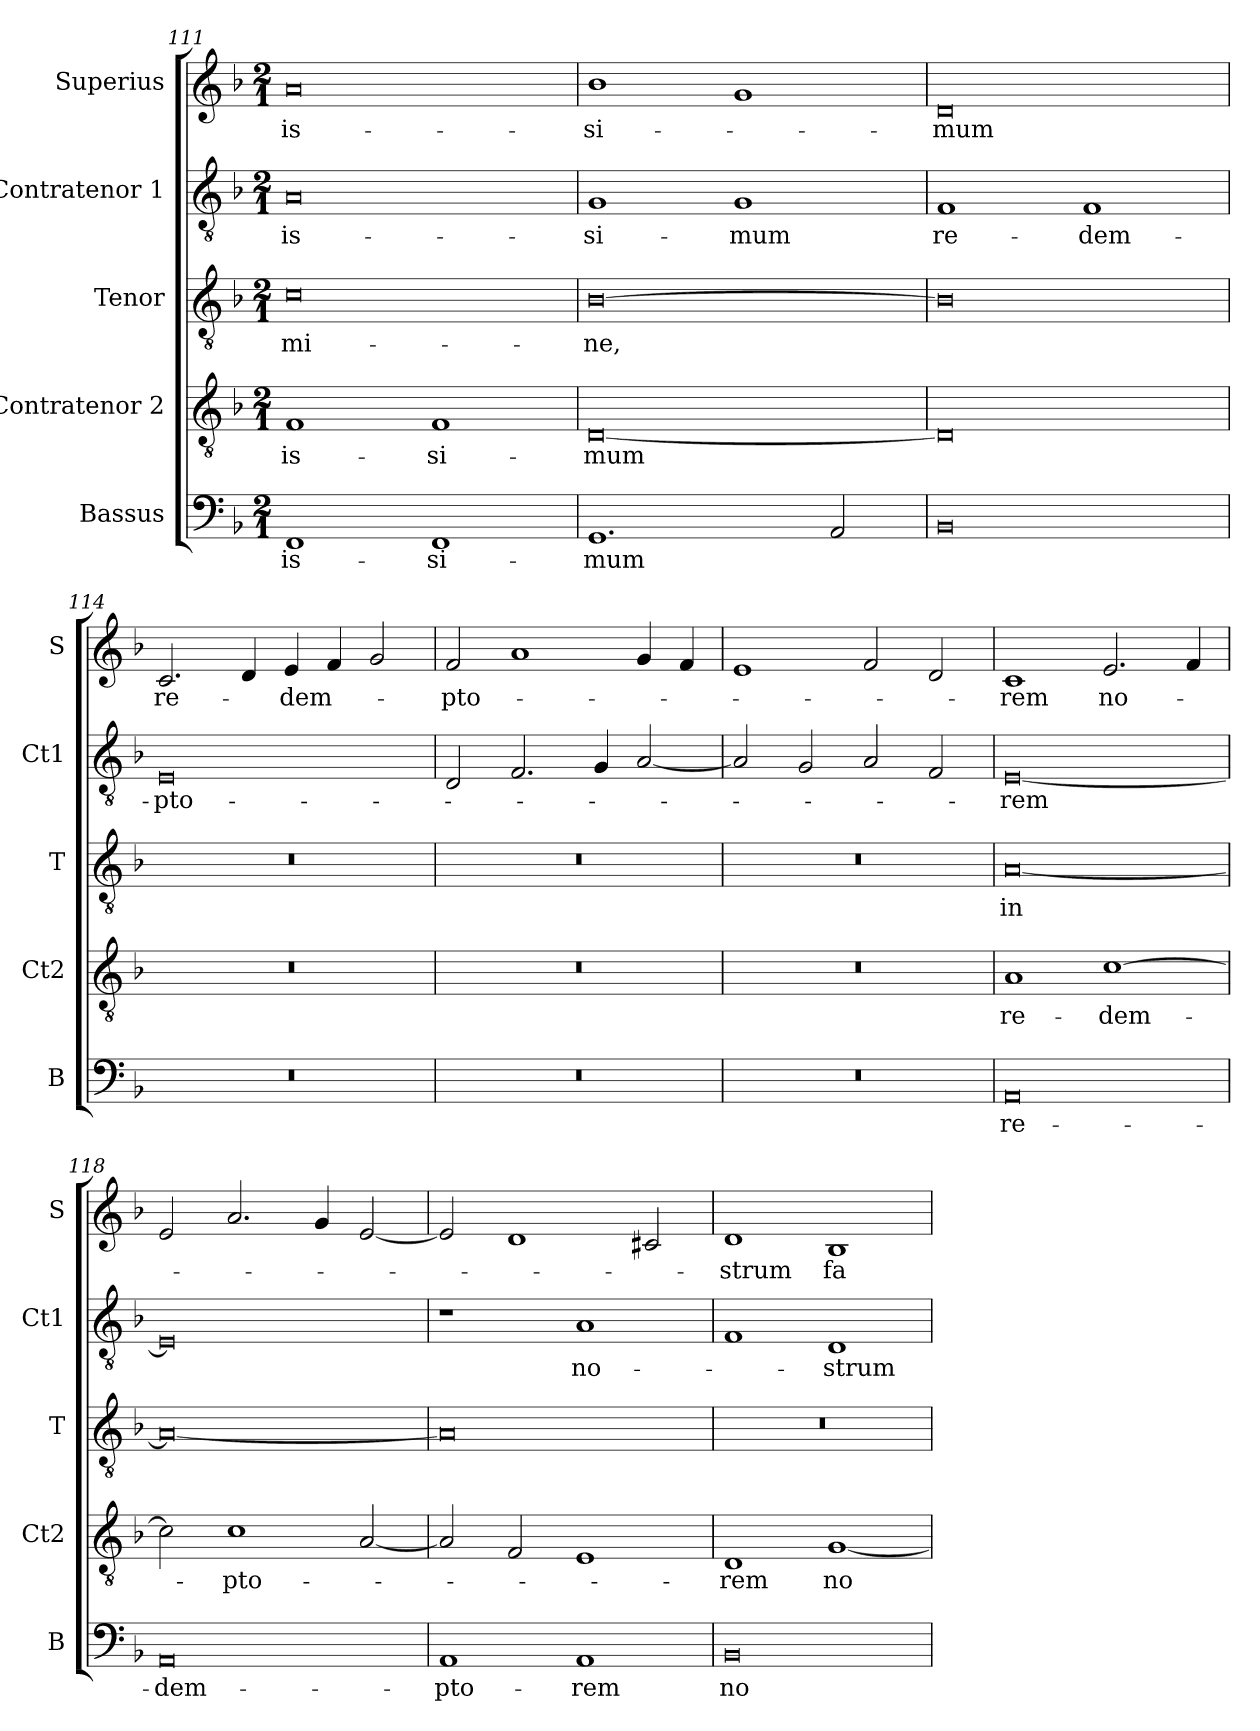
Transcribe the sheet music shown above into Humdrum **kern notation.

**kern	**text	**kern	**text	**kern	**text	**kern	**text	**kern	**text
*part5	*part5	*part4	*part4	*part3	*part3	*part2	*part2	*part1	*part1
*staff5	*staff5	*staff4	*staff4	*staff3	*staff3	*staff2	*staff2	*staff1	*staff1
*I"Bassus	*	*I"Contratenor 2	*	*I"Tenor	*	*I"Contratenor 1	*	*I"Superius	*
*I'B	*	*I'Ct2	*	*I'T	*	*I'Ct1	*	*I'S	*
*clefF4	*	*clefGv2	*	*clefGv2	*	*clefGv2	*	*clefG2	*
*k[b-]	*	*k[b-]	*	*k[b-]	*	*k[b-]	*	*k[b-]	*
*M2/1	*	*M2/1	*	*M2/1	*	*M2/1	*	*M2/1	*
=111	=111	=111	=111	=111	=111	=111	=111	=111	=111
1FF	-is-	1F	-is-	0c	-mi-	0A	-is-	0a	-is-
1FF	-si-	1F	-si-	.	.	.	.	.	.
=112	=112	=112	=112	=112	=112	=112	=112	=112	=112
1.GG	-mum	[0D	-mum	[0B-	-ne,	1G	-si-	1b-	-si-
.	.	.	.	.	.	1G	-mum	1g	.
2AA	.	.	.	.	.	.	.	.	.
=113	=113	=113	=113	=113	=113	=113	=113	=113	=113
0BB-	.	0D]	.	0B-]	.	1F	re-	0d	-mum
.	.	.	.	.	.	1F	-dem-	.	.
=114	=114	=114	=114	=114	=114	=114	=114	=114	=114
0r	.	0r	.	0r	.	0E	-pto-	2.c	re-
.	.	.	.	.	.	.	.	4d	.
.	.	.	.	.	.	.	.	4e	-dem-
.	.	.	.	.	.	.	.	4f	.
.	.	.	.	.	.	.	.	2g	.
=115	=115	=115	=115	=115	=115	=115	=115	=115	=115
0r	.	0r	.	0r	.	2D	.	2f	-pto-
.	.	.	.	.	.	2.F	.	1a	.
.	.	.	.	.	.	4G	.	.	.
.	.	.	.	.	.	[2A	.	4g	.
.	.	.	.	.	.	.	.	4f	.
=116	=116	=116	=116	=116	=116	=116	=116	=116	=116
0r	.	0r	.	0r	.	2A]	.	1e	.
.	.	.	.	.	.	2G	.	.	.
.	.	.	.	.	.	2A	.	2f	.
.	.	.	.	.	.	2F	.	2d	.
=117	=117	=117	=117	=117	=117	=117	=117	=117	=117
0AA	re-	1A	re-	[0A	in	[0E	-rem	1c	-rem
.	.	[1c	-dem-	.	.	.	.	2.e	no-
.	.	.	.	.	.	.	.	4f	.
=118	=118	=118	=118	=118	=118	=118	=118	=118	=118
0AA	-dem-	2c]	.	0A_	.	0E]	.	2e	.
.	.	1c	-pto-	.	.	.	.	2.a	.
.	.	.	.	.	.	.	.	4g	.
.	.	[2A	.	.	.	.	.	[2e	.
=119	=119	=119	=119	=119	=119	=119	=119	=119	=119
1AA	-pto-	2A]	.	0A]	.	1r	.	2e]	.
.	.	2F	.	.	.	.	.	1d	.
1AA	-rem	1E	.	.	.	1A	no-	.	.
.	.	.	.	.	.	.	.	2c#X	.
=120	=120	=120	=120	=120	=120	=120	=120	=120	=120
0BB-	no-	1D	-rem	0r	.	1F	.	1d	-strum
.	.	[1G	no-	.	.	1D	-strum	1B-	fa-
=	=	=	=	=	=	=	=	=	=
*-	*-	*-	*-	*-	*-	*-	*-	*-	*-
